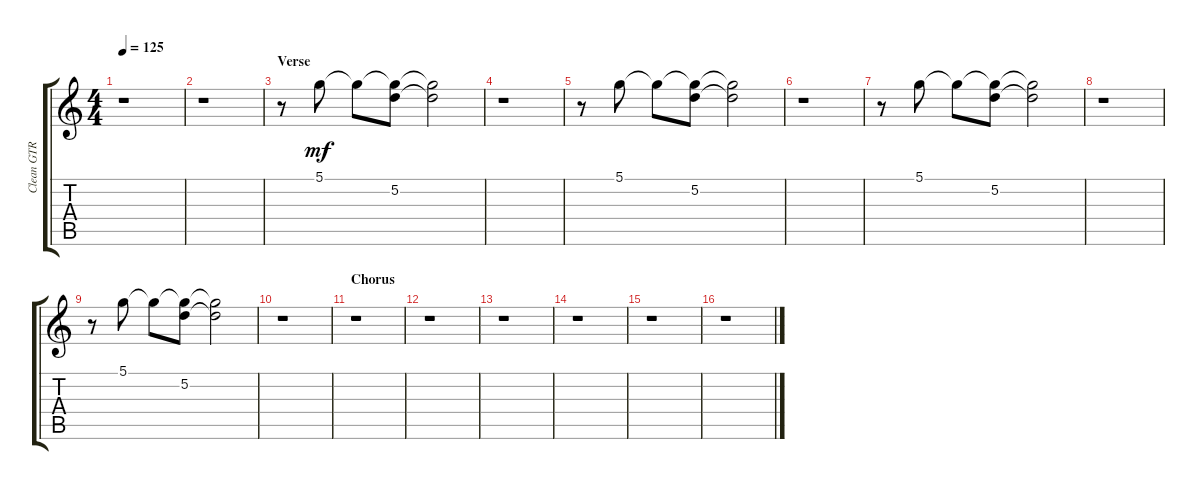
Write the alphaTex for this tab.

\track ("Clean GTR 1" "Clean GTR ") {instrument electricguitarclean}
\staff {score tabs}
\tuning (D4 A3 F3 C3 G2 C2) {hide}
\ts (4 4)
\tempo 125
\clef g2
\ks aminor
r.1{dy mf} |
r.1 |
\section ("" "Verse")
r.8 5.1.8 5.1{t}.8 (5.1{t} 5.2).8 (5.1{t} 5.2{t}).2 |
r.1 |
r.8 5.1.8 5.1{t}.8 (5.1{t} 5.2).8 (5.1{t} 5.2{t}).2 |
r.1 |
r.8 5.1.8 5.1{t}.8 (5.1{t} 5.2).8 (5.1{t} 5.2{t}).2 |
r.1 |
r.8 5.1.8 5.1{t}.8 (5.1{t} 5.2).8 (5.1{t} 5.2{t}).2 |
r.1 |
\section ("" "Chorus")
r.1 |
r.1 |
r.1 |
r.1 |
r.1 |
r.1
